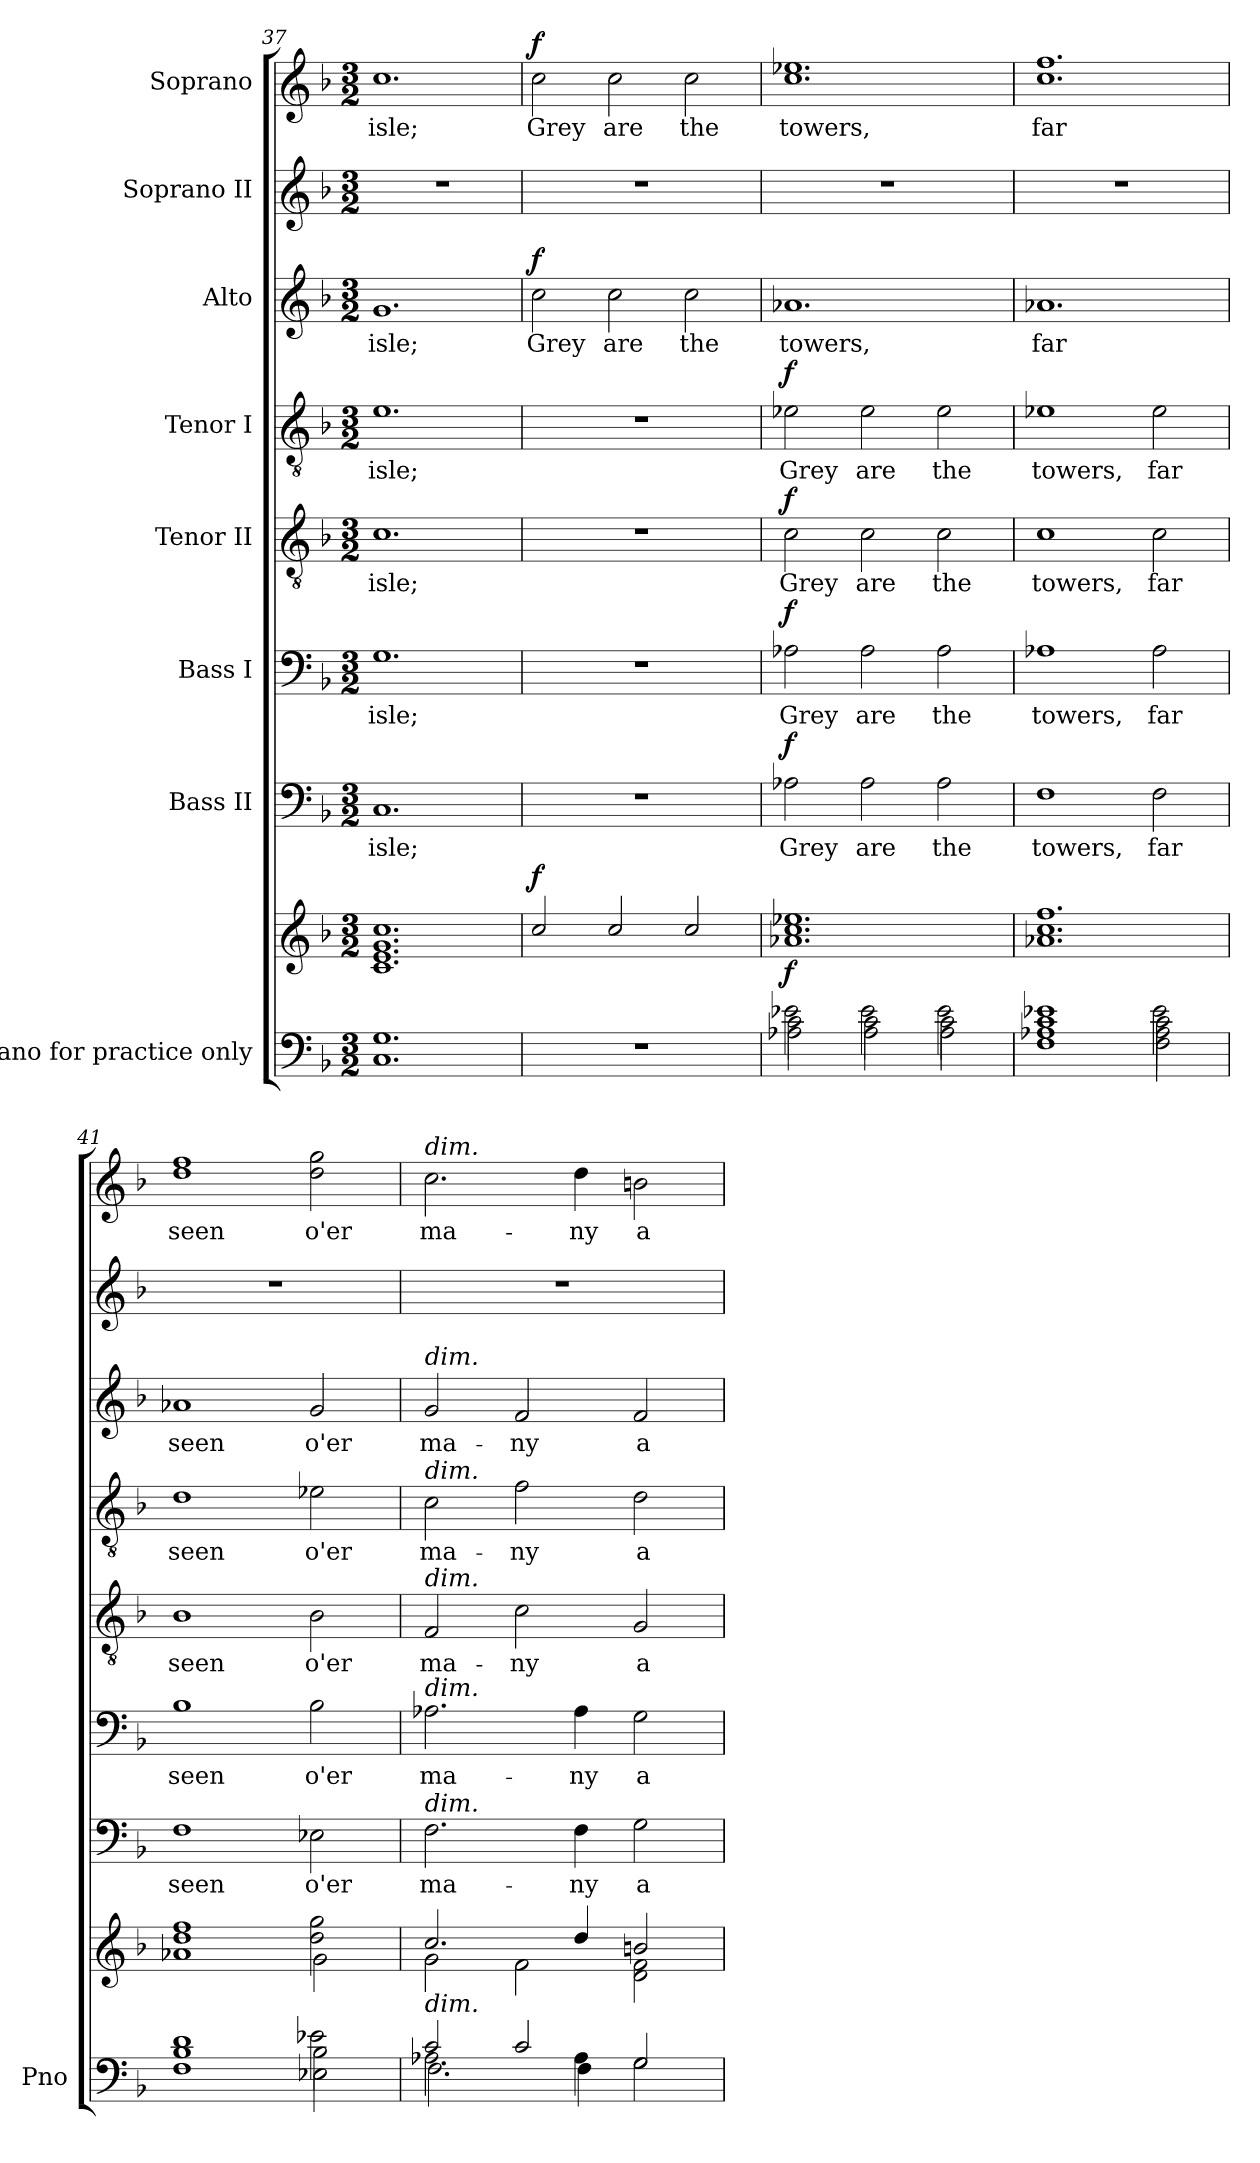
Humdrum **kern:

**kern	**kern	**dynam	**kern	**text	**dynam	**kern	**text	**dynam	**kern	**text	**dynam	**kern	**text	**dynam	**kern	**text	**dynam	**kern	**kern	**text	**dynam
*part8	*part8	*part8	*part7	*part7	*part7	*part6	*part6	*part6	*part5	*part5	*part5	*part4	*part4	*part4	*part3	*part3	*part3	*part2	*part1	*part1	*part1
*staff9	*staff8	*staff8/9	*staff7	*staff7	*staff7	*staff6	*staff6	*staff6	*staff5	*staff5	*staff5	*staff4	*staff4	*staff4	*staff3	*staff3	*staff3	*staff2	*staff1	*staff1	*staff1
*I"Piano for practice only	*	*	*I"Bass II	*	*	*I"Bass I	*	*	*I"Tenor II	*	*	*I"Tenor I	*	*	*I"Alto	*	*	*I"Soprano II	*I"Soprano	*	*
*I'Pno	*	*	*	*	*	*	*	*	*	*	*	*	*	*	*	*	*	*	*	*	*
*clefF4	*clefG2	*	*clefF4	*	*	*clefF4	*	*	*clefGv2	*	*	*clefGv2	*	*	*clefG2	*	*	*clefG2	*clefG2	*	*
*k[b-]	*k[b-]	*	*k[b-]	*	*	*k[b-]	*	*	*k[b-]	*	*	*k[b-]	*	*	*k[b-]	*	*	*k[b-]	*k[b-]	*	*
*M3/2	*M3/2	*	*M3/2	*	*	*M3/2	*	*	*M3/2	*	*	*M3/2	*	*	*M3/2	*	*	*M3/2	*M3/2	*	*
=37	=37	=37	=37	=37	=37	=37	=37	=37	=37	=37	=37	=37	=37	=37	=37	=37	=37	=37	=37	=37	=37
*^	*	*	*	*	*	*	*	*	*	*	*	*	*	*	*	*	*	*	*	*	*
!	!	!	!	!	!LO:LY:b	!	!	!LO:LY:b	!	!	!LO:LY:b	!	!	!LO:LY:b	!	!	!LO:LY:b	!	!	!	!LO:LY:b	!
1.G	1.C	1.c 1.e 1.g 1.cc	.	1.C	isle;	.	1.G	isle;	.	1.c	isle;	.	1.e	isle;	.	1.g	isle;	.	1.r	1.cc	isle;	.
!!LO:LB:g=z
=38	=38	=38	=38	=38	=38	=38	=38	=38	=38	=38	=38	=38	=38	=38	=38	=38	=38	=38	=38	=38	=38	=38
!	!	!	!LO:DY:a	!	!	!	!	!	!	!	!	!	!	!	!	!	!LO:LY:b	!LO:DY:a	!	!	!LO:LY:b	!LO:DY:a
*v	*v	*	*	*	*	*	*	*	*	*	*	*	*	*	*	*	*	*	*	*	*	*
1.r	2cc/	f	1.r	.	.	1.r	.	.	1.r	.	.	1.r	.	.	2cc\	Grey	f	1.r	2cc\	Grey	f
!	!	!	!	!	!	!	!	!	!	!	!	!	!	!	!	!LO:LY:b	!	!	!	!LO:LY:b	!
.	2cc/	.	.	.	.	.	.	.	.	.	.	.	.	.	2cc\	are	.	.	2cc\	are	.
!	!	!	!	!	!	!	!	!	!	!	!	!	!	!	!	!LO:LY:b	!	!	!	!LO:LY:b	!
.	2cc/	.	.	.	.	.	.	.	.	.	.	.	.	.	2cc\	the	.	.	2cc\	the	.
=39	=39	=39	=39	=39	=39	=39	=39	=39	=39	=39	=39	=39	=39	=39	=39	=39	=39	=39	=39	=39	=39
*^	*^	*	*	*	*	*	*	*	*	*	*	*	*	*	*	*	*	*	*	*	*
*	*^	*	*	*	*	*	*	*	*	*	*	*	*	*	*	*	*	*	*	*	*	*	*
!	!	!	!	!	!LO:DY:b	!	!LO:LY:b	!LO:DY:a	!	!LO:LY:b	!LO:DY:a	!	!LO:LY:b	!LO:DY:a	!	!LO:LY:b	!LO:DY:a	!	!LO:LY:b	!	!	!	!LO:LY:b	!
2e-X\	2c\	2A-X\	1.cc 1.ee-X	1.a-X	f	2A-X\	Grey	f	2A-X\	Grey	f	2c\	Grey	f	2e-X\	Grey	f	1.a-X	towers,	.	1.r	1.cc 1.ee-X	towers,	.
!	!	!	!	!	!	!	!LO:LY:b	!	!	!LO:LY:b	!	!	!LO:LY:b	!	!	!LO:LY:b	!	!	!	!	!	!	!	!
2e-\	2c\	2A-\	.	.	.	2A-\	are	.	2A-\	are	.	2c\	are	.	2e-\	are	.	.	.	.	.	.	.	.
!	!	!	!	!	!	!	!LO:LY:b	!	!	!LO:LY:b	!	!	!LO:LY:b	!	!	!LO:LY:b	!	!	!	!	!	!	!	!
2e-\	2c\	2A-\	.	.	.	2A-\	the	.	2A-\	the	.	2c\	the	.	2e-\	the	.	.	.	.	.	.	.	.
=40	=40	=40	=40	=40	=40	=40	=40	=40	=40	=40	=40	=40	=40	=40	=40	=40	=40	=40	=40	=40	=40	=40	=40	=40
*	*	*^	*	*	*	*	*	*	*	*	*	*	*	*	*	*	*	*	*	*	*	*	*	*
!	!	!	!	!	!	!	!	!LO:LY:b	!	!	!LO:LY:b	!	!	!LO:LY:b	!	!	!LO:LY:b	!	!	!LO:LY:b	!	!	!	!LO:LY:b	!
1e-X	1c	1A-X	1F	1.cc 1.ff	1.a-X	.	1F	towers,	.	1A-X	towers,	.	1c	towers,	.	1e-X	towers,	.	1.a-X	far	.	1.r	1.cc 1.ff	far	.
!	!	!	!	!	!	!	!	!LO:LY:b	!	!	!LO:LY:b	!	!	!LO:LY:b	!	!	!LO:LY:b	!	!	!	!	!	!	!	!
2e-\	2c\	2A-\	2F\	.	.	.	2F\	far	.	2A-\	far	.	2c\	far	.	2e-\	far	.	.	.	.	.	.	.	.
=41	=41	=41	=41	=41	=41	=41	=41	=41	=41	=41	=41	=41	=41	=41	=41	=41	=41	=41	=41	=41	=41	=41	=41	=41	=41
!	!	!	!	!	!	!	!	!LO:LY:b	!	!	!LO:LY:b	!	!	!LO:LY:b	!	!	!LO:LY:b	!	!	!LO:LY:b	!	!	!	!LO:LY:b	!
*	*	*v	*v	*	*	*	*	*	*	*	*	*	*	*	*	*	*	*	*	*	*	*	*	*	*
1d	1B-	1F	1dd 1ff	1a-X	.	1F	seen	.	1B-	seen	.	1B-	seen	.	1d	seen	.	1a-X	seen	.	1.r	1dd 1ff	seen	.
!	!	!	!	!	!	!	!LO:LY:b	!	!	!LO:LY:b	!	!	!LO:LY:b	!	!	!LO:LY:b	!	!	!LO:LY:b	!	!	!	!LO:LY:b	!
2e-X\	2B-\	2E-X\	2dd\ 2gg\	2g\	.	2E-X\	o'er	.	2B-\	o'er	.	2B-\	o'er	.	2e-X\	o'er	.	2g/	o'er	.	.	2dd\ 2gg\	o'er	.
=42	=42	=42	=42	=42	=42	=42	=42	=42	=42	=42	=42	=42	=42	=42	=42	=42	=42	=42	=42	=42	=42	=42	=42	=42
*	*	*^	*	*	*	*	*	*	*	*	*	*	*	*	*	*	*	*	*	*	*	*	*	*
!	!	!	!	!	!	!	!	!	!	!	!	!	!	!	!	!	!	!	!	!	!	!	!LO:TX:a:i:t=dim.	!	!
!	!	!	!	!	!	!	!	!	!	!	!	!	!	!	!	!	!	!	!LO:TX:a:i:t=dim.	!	!	!	!	!	!
!	!	!	!	!	!	!	!	!	!	!	!	!	!	!	!	!LO:TX:a:i:t=dim.	!	!	!	!	!	!	!	!	!
!	!	!	!	!	!	!	!	!	!	!	!	!	!LO:TX:a:i:t=dim.	!	!	!	!	!	!	!	!	!	!	!	!
!	!	!	!	!	!	!	!	!	!	!LO:TX:a:i:t=dim.	!	!	!	!	!	!	!	!	!	!	!	!	!	!	!
!	!	!	!	!	!	!	!LO:TX:a:i:t=dim.	!	!	!	!	!	!	!	!	!	!	!	!	!	!	!	!	!	!
!	!	!	!	!LO:TX:b:i:t=dim.	!	!	!	!	!	!	!	!	!	!	!	!	!	!	!	!	!	!	!	!	!
!	!	!	!	!	!	!	!	!LO:LY:b	!	!	!LO:LY:b	!	!	!LO:LY:b	!	!	!LO:LY:b	!	!	!LO:LY:b	!	!	!	!LO:LY:b	!
2c/	1ryy	2.A-X\	2.F\	2.cc/	2g\	.	2.F\	ma-	.	2.A-X\	ma-	.	2F/	ma-	.	2c\	ma-	.	2g/	ma-	.	1.r	2.cc\	ma-	.
!	!	!	!	!	!	!	!	!	!	!	!	!	!	!LO:LY:b	!	!	!LO:LY:b	!	!	!LO:LY:b	!	!	!	!	!
2c/	.	.	.	.	2f\	.	.	.	.	.	.	.	2c\	-ny	.	2f\	ny	.	2f/	-ny	.	.	.	.	.
!	!	!	!	!	!	!	!	!LO:LY:b	!	!	!LO:LY:b	!	!	!	!	!	!	!	!	!	!	!	!	!LO:LY:b	!
.	.	4A-\	4F\	4dd/	.	.	4F\	-ny	.	4A-\	-ny	.	.	.	.	.	.	.	.	.	.	.	4dd\	-ny	.
!	!	!	!	!	!	!	!	!LO:LY:b	!	!	!LO:LY:b	!	!	!LO:LY:b	!	!	!LO:LY:b	!	!	!LO:LY:b	!	!	!	!LO:LY:b	!
2G/	2G\	2ryy	2ryy	2bn/	2d\ 2f\	.	2G\	a	.	2G\	a	.	2G/	a	.	2d\	a	.	2f/	a	.	.	2bn\	a	.
*v	*v	*v	*v	*	*	*	*	*	*	*	*	*	*	*	*	*	*	*	*	*	*	*	*	*	*
*	*v	*v	*	*	*	*	*	*	*	*	*	*	*	*	*	*	*	*	*	*	*	*
=	=	=	=	=	=	=	=	=	=	=	=	=	=	=	=	=	=	=	=	=	=
*-	*-	*-	*-	*-	*-	*-	*-	*-	*-	*-	*-	*-	*-	*-	*-	*-	*-	*-	*-	*-	*-
